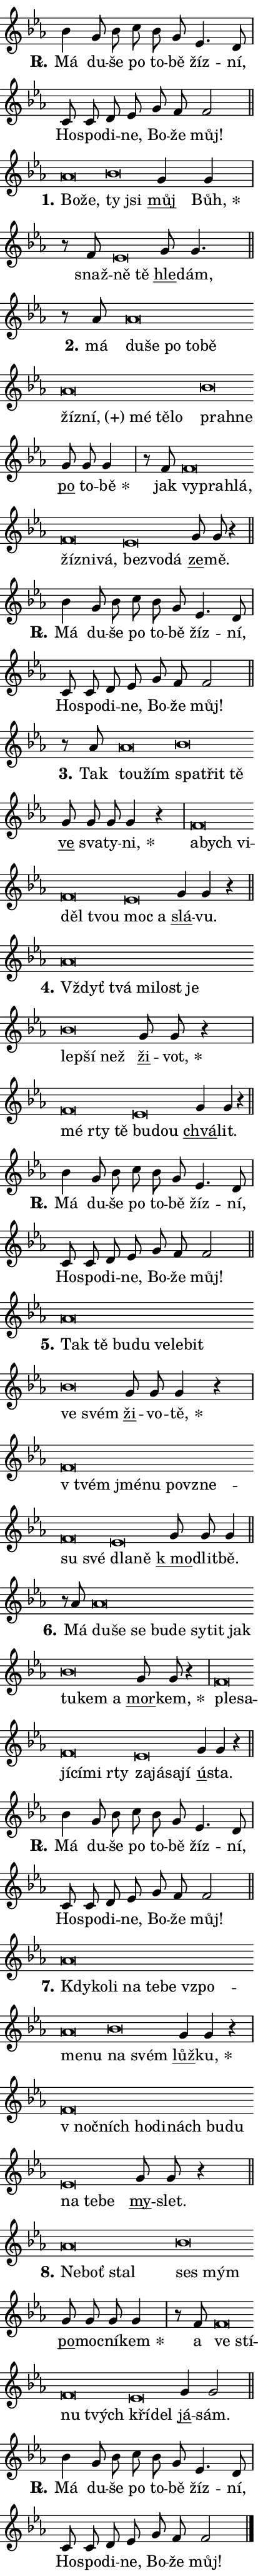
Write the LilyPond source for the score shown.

\version "2.24.0"
\header { tagline = "" }
\paper {
  indent = 0\cm
  top-margin = 0\cm
  right-margin = 0.13\cm % to fit lyric hyphens
  bottom-margin = 0\cm
  left-margin = 0\cm
  paper-width = 7\cm
  page-breaking = #ly:one-page-breaking
  system-system-spacing.basic-distance = #11
  score-system-spacing.basic-distance = #11
  ragged-last = ##f
}


%% Author: Thomas Morley
%% https://lists.gnu.org/archive/html/lilypond-user/2020-05/msg00002.html
#(define (line-position grob)
"Returns position of @var[grob} in current system:
   @code{'start}, if at first time-step
   @code{'end}, if at last time-step
   @code{'middle} otherwise
"
  (let* ((col (ly:item-get-column grob))
         (ln (ly:grob-object col 'left-neighbor))
         (rn (ly:grob-object col 'right-neighbor))
         (col-to-check-left (if (ly:grob? ln) ln col))
         (col-to-check-right (if (ly:grob? rn) rn col))
         (break-dir-left
           (and
             (ly:grob-property col-to-check-left 'non-musical #f)
             (ly:item-break-dir col-to-check-left)))
         (break-dir-right
           (and
             (ly:grob-property col-to-check-right 'non-musical #f)
             (ly:item-break-dir col-to-check-right))))
        (cond ((eqv? 1 break-dir-left) 'start)
              ((eqv? -1 break-dir-right) 'end)
              (else 'middle))))

#(define (tranparent-at-line-position vctor)
  (lambda (grob)
  "Relying on @code{line-position} select the relevant enry from @var{vctor}.
Used to determine transparency,"
    (case (line-position grob)
      ((end) (not (vector-ref vctor 0)))
      ((middle) (not (vector-ref vctor 1)))
      ((start) (not (vector-ref vctor 2))))))

noteHeadBreakVisibility =
#(define-music-function (break-visibility)(vector?)
"Makes @code{NoteHead}s transparent relying on @var{break-visibility}"
#{
  \override NoteHead.transparent =
    #(tranparent-at-line-position break-visibility)
#})

#(define delete-ledgers-for-transparent-note-heads
  (lambda (grob)
    "Reads whether a @code{NoteHead} is transparent.
If so this @code{NoteHead} is removed from @code{'note-heads} from
@var{grob}, which is supposed to be @code{LedgerLineSpanner}.
As a result ledgers are not printed for this @code{NoteHead}"
    (let* ((nhds-array (ly:grob-object grob 'note-heads))
           (nhds-list
             (if (ly:grob-array? nhds-array)
                 (ly:grob-array->list nhds-array)
                 '()))
           ;; Relies on the transparent-property being done before
           ;; Staff.LedgerLineSpanner.after-line-breaking is executed.
           ;; This is fragile ...
           (to-keep
             (remove
               (lambda (nhd)
                 (ly:grob-property nhd 'transparent #f))
               nhds-list)))
      ;; TODO find a better method to iterate over grob-arrays, similiar
      ;; to filter/remove etc for lists
      ;; For now rebuilt from scratch
      (set! (ly:grob-object grob 'note-heads)  '())
      (for-each
        (lambda (nhd)
          (ly:pointer-group-interface::add-grob grob 'note-heads nhd))
        to-keep))))

squashNotes = {
  \override NoteHead.X-extent = #'(-0.2 . 0.2)
  \override NoteHead.Y-extent = #'(-0.75 . 0)
  \override NoteHead.stencil =
    #(lambda (grob)
       (let ((pos (ly:grob-property grob 'staff-position)))
         (begin
           (if (< pos -7) (display "ERROR: Lower brevis then expected\n") (display ""))
           (if (<= pos -6) ly:text-interface::print ly:note-head::print))))
}
unSquashNotes = {
  \revert NoteHead.X-extent
  \revert NoteHead.Y-extent
  \revert NoteHead.stencil
}

hideNotes = \noteHeadBreakVisibility #begin-of-line-visible
unHideNotes = \noteHeadBreakVisibility #all-visible

% work-around for resetting accidentals
% https://lilypond.org/doc/v2.23/Documentation/notation/displaying-rhythms#unmetered-music
cadenzaMeasure = {
  \cadenzaOff
  \partial 1024 s1024
  \cadenzaOn
}

#(define-markup-command (accent layout props text) (markup?)
  "Underline accented syllable"
  (interpret-markup layout props
    #{\markup \override #'(offset . 4.3) \underline { #text }#}))

responsum = \markup \concat {
  "R" \hspace #-1.05 \path #0.1 #'((moveto 0 0.07) (lineto 0.9 0.8)) \hspace #0.05 "."
}

spaceSize = #0.6828661417322834 % exact space size for TeX Gyre Schola

\layout {
  \context {
    \Staff
    \remove "Time_signature_engraver"
    \override LedgerLineSpanner.after-line-breaking = #delete-ledgers-for-transparent-note-heads
  }
  \context {
    \Lyrics {
      \override LyricSpace.minimum-distance = \spaceSize
      \override LyricText.font-name = #"TeX Gyre Schola"
      \override LyricText.font-size = 1
      \override StanzaNumber.font-name = #"TeX Gyre Schola Bold"
      \override StanzaNumber.font-size = 1
    }
  }
  \context {
    \Score 
    \override NoteHead.text =
      #(lambda (grob) 
        (let ((pos (ly:grob-property grob 'staff-position)))
          #{\markup {
            \combine
              \halign #-0.55 \raise #(if (= pos -6) 0 0.5) \override #'(thickness . 2) \draw-line #'(3.2 . 0)
              \musicglyph "noteheads.sM1"
          }#}))
  }
}

% magnetic-lyrics.ily
%
%   written by
%     Jean Abou Samra <jean@abou-samra.fr>
%     Werner Lemberg <wl@gnu.org>
%
%   adapted by
%     Jiri Hon <jiri.hon@gmail.com>
%
% Version 2022-Apr-15

% https://www.mail-archive.com/lilypond-user@gnu.org/msg149350.html

#(define (Left_hyphen_pointer_engraver context)
   "Collect syllable-hyphen-syllable occurrences in lyrics and store
them in properties.  This engraver only looks to the left.  For
example, if the lyrics input is @code{foo -- bar}, it does the
following.

@itemize @bullet
@item
Set the @code{text} property of the @code{LyricHyphen} grob between
@q{foo} and @q{bar} to @code{foo}.

@item
Set the @code{left-hyphen} property of the @code{LyricText} grob with
text @q{foo} to the @code{LyricHyphen} grob between @q{foo} and
@q{bar}.
@end itemize

Use this auxiliary engraver in combination with the
@code{lyric-@/text::@/apply-@/magnetic-@/offset!} hook."
   (let ((hyphen #f)
         (text #f))
     (make-engraver
      (acknowledgers
       ((lyric-syllable-interface engraver grob source-engraver)
        (set! text grob)))
      (end-acknowledgers
       ((lyric-hyphen-interface engraver grob source-engraver)
        ;(when (not (grob::has-interface grob 'lyric-space-interface))
          (set! hyphen grob)));)
      ((stop-translation-timestep engraver)
       (when (and text hyphen)
         (ly:grob-set-object! text 'left-hyphen hyphen))
       (set! text #f)
       (set! hyphen #f)))))

#(define (lyric-text::apply-magnetic-offset! grob)
   "If the space between two syllables is less than the value in
property @code{LyricText@/.details@/.squash-threshold}, move the right
syllable to the left so that it gets concatenated with the left
syllable.

Use this function as a hook for
@code{LyricText@/.after-@/line-@/breaking} if the
@code{Left_@/hyphen_@/pointer_@/engraver} is active."
   (let ((hyphen (ly:grob-object grob 'left-hyphen #f)))
     (when hyphen
       (let ((left-text (ly:spanner-bound hyphen LEFT)))
         (when (grob::has-interface left-text 'lyric-syllable-interface)
           (let* ((common (ly:grob-common-refpoint grob left-text X))
                  (this-x-ext (ly:grob-extent grob common X))
                  (left-x-ext
                   (begin
                     ;; Trigger magnetism for left-text.
                     (ly:grob-property left-text 'after-line-breaking)
                     (ly:grob-extent left-text common X)))
                  ;; `delta` is the gap width between two syllables.
                  (delta (- (interval-start this-x-ext)
                            (interval-end left-x-ext)))
                  (details (ly:grob-property grob 'details))
                  (threshold (assoc-get 'squash-threshold details 0.2)))
             (when (< delta threshold)
               (let* (;; We have to manipulate the input text so that
                      ;; ligatures crossing syllable boundaries are not
                      ;; disabled.  For languages based on the Latin
                      ;; script this is essentially a beautification.
                      ;; However, for non-Western scripts it can be a
                      ;; necessity.
                      (lt (ly:grob-property left-text 'text))
                      (rt (ly:grob-property grob 'text))
                      (is-space (grob::has-interface hyphen 'lyric-space-interface))
                      (space (if is-space " " ""))
                      (extra-delta (if is-space spaceSize 0))
                      ;; Append new syllable.
                      (ltrt-space (if (and (string? lt) (string? rt))
                                (string-append lt space rt)
                                (make-concat-markup (list lt space rt))))
                      ;; Right-align `ltrt` to the right side.
                      (ltrt-space-markup (grob-interpret-markup
                               grob
                               (make-translate-markup
                                (cons (interval-length this-x-ext) 0)
                                (make-right-align-markup ltrt-space)))))
                 (begin
                   ;; Don't print `left-text`.
                   (ly:grob-set-property! left-text 'stencil #f)
                   ;; Set text and stencil (which holds all collected
                   ;; syllables so far) and shift it to the left.
                   (ly:grob-set-property! grob 'text ltrt-space)
                   (ly:grob-set-property! grob 'stencil ltrt-space-markup)
                   (ly:grob-translate-axis! grob (- (- delta extra-delta)) X))))))))))


#(define (lyric-hyphen::displace-bounds-first grob)
   ;; Make very sure this callback isn't triggered too early.
   (let ((left (ly:spanner-bound grob LEFT))
         (right (ly:spanner-bound grob RIGHT)))
     (ly:grob-property left 'after-line-breaking)
     (ly:grob-property right 'after-line-breaking)
     (ly:lyric-hyphen::print grob)))

squashThreshold = #0.4

\layout {
  \context {
    \Lyrics
    \consists #Left_hyphen_pointer_engraver
    \override LyricText.after-line-breaking =
      #lyric-text::apply-magnetic-offset!
    \override LyricHyphen.stencil = #lyric-hyphen::displace-bounds-first
    \override LyricText.details.squash-threshold = \squashThreshold
    \override LyricHyphen.minimum-distance = 0
    \override LyricHyphen.minimum-length = \squashThreshold
  }
}

squashText = \override LyricText.details.squash-threshold = 9999
unSquashText = \override LyricText.details.squash-threshold = \squashThreshold

leftText = \override LyricText.self-alignment-X = #LEFT
unLeftText = \revert LyricText.self-alignment-X

starOffset = #(lambda (grob) 
                (let ((x_offset (ly:self-alignment-interface::aligned-on-x-parent grob)))
                  (if (= x_offset 0) 0 (+ x_offset 1.2))))

star = #(define-music-function (syllable)(string?)
"Append star separator at the end of a syllable"
#{
  \once \override LyricText.X-offset = #starOffset
  \lyricmode { \markup {
    #syllable
    \override #'((font-name . "TeX Gyre Schola Bold")) \hspace #0.2 \lower #0.65 \larger "*"
  } }
#})

starAccent = #(define-music-function (syllable)(string?)
"Append star separator at the end of a syllable and make accent"
#{
  \once \override LyricText.X-offset = #starOffset
  \lyricmode { \markup {
    \accent #syllable
    \override #'((font-name . "TeX Gyre Schola Bold")) \hspace #0.2 \lower #0.65 \larger "*"
  } }
#})

breath = #(define-music-function (syllable)(string?)
"Append breathing indicator at the end of a syllable"
#{
  \lyricmode { \markup { #syllable "+" } }
#})

optionalBreath = #(define-music-function (syllable)(string?)
"Append optional breathing indicator at the end of a syllable"
#{
  \lyricmode { \markup { #syllable "(+)" } }
#})


\score {
    <<
        \new Voice = "melody" { \cadenzaOn \key es \major \relative { bes'4 g8 bes c bes g es4. d8 \cadenzaMeasure \bar "|" c8 c d es g f f2 \cadenzaMeasure \bar "||" \break } }
        \new Lyrics \lyricsto "melody" { \lyricmode { \set stanza = \responsum
Má du -- še po to -- bě žíz -- ní, Ho -- spo -- di -- ne, Bo -- že můj! } }
    >>
    \layout {}
}

\score {
    <<
        \new Voice = "melody" { \cadenzaOn \key es \major \relative { \squashNotes as'\breve*1/16 \hideNotes \breve*1/16 \bar "" \unHideNotes \unSquashNotes \squashNotes bes\breve*1/16 \hideNotes \breve*1/16 \bar "" \unHideNotes \unSquashNotes \bar "" g4 g \cadenzaMeasure \bar "|" r8 f \squashNotes es\breve*1/16 \hideNotes \breve*1/16 \bar "" \unHideNotes \unSquashNotes \bar "" g8 g4. \cadenzaMeasure \bar "||" \break } }
        \new Lyrics \lyricsto "melody" { \lyricmode { \set stanza = "1."
\leftText Bo -- \squashText že, \unSquashText ty \squashText jsi \unLeftText \unSquashText \markup \accent můj \star Bůh, snaž -- \leftText ně \squashText tě \unLeftText \unSquashText \markup \accent hle -- dám, } }
    >>
    \layout {}
}

\score {
    <<
        \new Voice = "melody" { \cadenzaOn \key es \major \relative { r8 as'8 \squashNotes as\breve*1/16 \hideNotes \breve*1/16 \bar "" \breve*1/16 \bar "" \breve*1/16 \bar "" \breve*1/16 \bar "" \breve*1/16 \bar "" \breve*1/16 \bar "" \breve*1/16 \bar "" \breve*1/16 \breve*1/16 \bar "" \unHideNotes \unSquashNotes \squashNotes bes\breve*1/16 \hideNotes \breve*1/16 \bar "" \unHideNotes \unSquashNotes \bar "" g8 g g4 \cadenzaMeasure \bar "|" r8 f8 \squashNotes f\breve*1/16 \hideNotes \breve*1/16 \bar "" \breve*1/16 \bar "" \breve*1/16 \bar "" \breve*1/16 \breve*1/16 \bar "" \unHideNotes \unSquashNotes \squashNotes es\breve*1/16 \hideNotes \breve*1/16 \breve*1/16 \bar "" \unHideNotes \unSquashNotes \bar "" g8 g r4 \cadenzaMeasure \bar "||" \break } }
        \new Lyrics \lyricsto "melody" { \lyricmode { \set stanza = "2."
má \leftText du -- \squashText še po to -- bě žíz -- \optionalBreath ní, mé tě -- lo \unSquashText pra -- \squashText hne \unLeftText \unSquashText \markup \accent po to -- \star bě jak \leftText vy -- \squashText pra -- hlá, žíz -- ni -- vá, \unSquashText bez -- \squashText vo -- dá \unLeftText \unSquashText \markup \accent ze -- mě. } }
    >>
    \layout {}
}

\score {
    <<
        \new Voice = "melody" { \cadenzaOn \key es \major \relative { bes'4 g8 bes c bes g es4. d8 \cadenzaMeasure \bar "|" c8 c d es g f f2 \cadenzaMeasure \bar "||" \break } }
        \new Lyrics \lyricsto "melody" { \lyricmode { \set stanza = \responsum
Má du -- še po to -- bě žíz -- ní, Ho -- spo -- di -- ne, Bo -- že můj! } }
    >>
    \layout {}
}

\score {
    <<
        \new Voice = "melody" { \cadenzaOn \key es \major \relative { r8 as'8 \squashNotes as\breve*1/16 \hideNotes \breve*1/16 \bar "" \unHideNotes \unSquashNotes \squashNotes bes\breve*1/16 \hideNotes \breve*1/16 \breve*1/16 \bar "" \unHideNotes \unSquashNotes \bar "" g8 g g g4 r \cadenzaMeasure \bar "|" \squashNotes f\breve*1/16 \hideNotes \breve*1/16 \bar "" \breve*1/16 \bar "" \breve*1/16 \breve*1/16 \bar "" \unHideNotes \unSquashNotes \squashNotes es\breve*1/16 \hideNotes \breve*1/16 \bar "" \unHideNotes \unSquashNotes \bar "" g4 g r \cadenzaMeasure \bar "||" \break } }
        \new Lyrics \lyricsto "melody" { \lyricmode { \set stanza = "3."
Tak \leftText tou -- \squashText žím \unSquashText spa -- \squashText třit tě \unLeftText \unSquashText \markup \accent ve sva -- ty -- \star ni, \leftText a -- \squashText bych vi -- děl tvou \unSquashText moc \squashText a \unLeftText \unSquashText \markup \accent slá -- vu. } }
    >>
    \layout {}
}

\score {
    <<
        \new Voice = "melody" { \cadenzaOn \key es \major \relative { \squashNotes as'\breve*1/16 \hideNotes \breve*1/16 \bar "" \breve*1/16 \bar "" \breve*1/16 \breve*1/16 \bar "" \unHideNotes \unSquashNotes \squashNotes bes\breve*1/16 \hideNotes \breve*1/16 \breve*1/16 \bar "" \unHideNotes \unSquashNotes \bar "" g8 g r4 \cadenzaMeasure \bar "|" \squashNotes f\breve*1/16 \hideNotes \breve*1/16 \breve*1/16 \bar "" \unHideNotes \unSquashNotes \squashNotes es\breve*1/16 \hideNotes \breve*1/16 \bar "" \unHideNotes \unSquashNotes \bar "" g4 g r \cadenzaMeasure \bar "||" \break } }
        \new Lyrics \lyricsto "melody" { \lyricmode { \set stanza = "4."
\leftText Vždyť \squashText tvá mi -- lost je \unSquashText lep -- \squashText ší než \unLeftText \unSquashText \markup \accent ži -- \star vot, \leftText mé \squashText rty tě \unSquashText bu -- \squashText dou \unLeftText \unSquashText \markup \accent chvá -- lit. } }
    >>
    \layout {}
}

\score {
    <<
        \new Voice = "melody" { \cadenzaOn \key es \major \relative { bes'4 g8 bes c bes g es4. d8 \cadenzaMeasure \bar "|" c8 c d es g f f2 \cadenzaMeasure \bar "||" \break } }
        \new Lyrics \lyricsto "melody" { \lyricmode { \set stanza = \responsum
Má du -- še po to -- bě žíz -- ní, Ho -- spo -- di -- ne, Bo -- že můj! } }
    >>
    \layout {}
}

\score {
    <<
        \new Voice = "melody" { \cadenzaOn \key es \major \relative { \squashNotes as'\breve*1/16 \hideNotes \breve*1/16 \bar "" \breve*1/16 \bar "" \breve*1/16 \bar "" \breve*1/16 \bar "" \breve*1/16 \breve*1/16 \bar "" \unHideNotes \unSquashNotes \squashNotes bes\breve*1/16 \hideNotes \breve*1/16 \bar "" \unHideNotes \unSquashNotes \bar "" g8 g g4 r \cadenzaMeasure \bar "|" \squashNotes f\breve*1/16 \hideNotes \breve*1/16 \bar "" \breve*1/16 \bar "" \breve*1/16 \bar "" \breve*1/16 \bar "" \breve*1/16 \breve*1/16 \bar "" \unHideNotes \unSquashNotes \squashNotes es\breve*1/16 \hideNotes \breve*1/16 \bar "" \unHideNotes \unSquashNotes \bar "" g8 g g4 \cadenzaMeasure \bar "||" \break } }
        \new Lyrics \lyricsto "melody" { \lyricmode { \set stanza = "5."
\leftText Tak \squashText tě bu -- du ve -- le -- bit \unSquashText ve \squashText svém \unLeftText \unSquashText \markup \accent ži -- vo -- \star tě, \leftText "v tvém" \squashText jmé -- nu po -- vzne -- su své \unSquashText dla -- \squashText ně \unLeftText \unSquashText \markup \accent "k mo" -- dlit -- bě. } }
    >>
    \layout {}
}

\score {
    <<
        \new Voice = "melody" { \cadenzaOn \key es \major \relative { r8 as'8 \squashNotes as\breve*1/16 \hideNotes \breve*1/16 \bar "" \breve*1/16 \bar "" \breve*1/16 \bar "" \breve*1/16 \bar "" \breve*1/16 \bar "" \breve*1/16 \breve*1/16 \bar "" \unHideNotes \unSquashNotes \squashNotes bes\breve*1/16 \hideNotes \breve*1/16 \breve*1/16 \bar "" \unHideNotes \unSquashNotes \bar "" g8 g r4 \cadenzaMeasure \bar "|" \squashNotes f\breve*1/16 \hideNotes \breve*1/16 \bar "" \breve*1/16 \bar "" \breve*1/16 \bar "" \breve*1/16 \breve*1/16 \bar "" \unHideNotes \unSquashNotes \squashNotes es\breve*1/16 \hideNotes \breve*1/16 \bar "" \breve*1/16 \breve*1/16 \bar "" \unHideNotes \unSquashNotes \bar "" g4 g r \cadenzaMeasure \bar "||" \break } }
        \new Lyrics \lyricsto "melody" { \lyricmode { \set stanza = "6."
Má \leftText du -- \squashText še se bu -- de sy -- tit jak \unSquashText tu -- \squashText kem a \unLeftText \unSquashText \markup \accent mor -- \star kem, \leftText ple -- \squashText sa -- jí -- cí -- mi rty \unSquashText za -- \squashText já -- sa -- jí \unLeftText \unSquashText \markup \accent ú -- sta. } }
    >>
    \layout {}
}

\score {
    <<
        \new Voice = "melody" { \cadenzaOn \key es \major \relative { bes'4 g8 bes c bes g es4. d8 \cadenzaMeasure \bar "|" c8 c d es g f f2 \cadenzaMeasure \bar "||" \break } }
        \new Lyrics \lyricsto "melody" { \lyricmode { \set stanza = \responsum
Má du -- še po to -- bě žíz -- ní, Ho -- spo -- di -- ne, Bo -- že můj! } }
    >>
    \layout {}
}

\score {
    <<
        \new Voice = "melody" { \cadenzaOn \key es \major \relative { \squashNotes as'\breve*1/16 \hideNotes \breve*1/16 \bar "" \breve*1/16 \bar "" \breve*1/16 \bar "" \breve*1/16 \bar "" \breve*1/16 \bar "" \breve*1/16 \bar "" \breve*1/16 \breve*1/16 \bar "" \unHideNotes \unSquashNotes \squashNotes bes\breve*1/16 \hideNotes \breve*1/16 \bar "" \unHideNotes \unSquashNotes \bar "" g4 g r \cadenzaMeasure \bar "|" \squashNotes f\breve*1/16 \hideNotes \breve*1/16 \bar "" \breve*1/16 \bar "" \breve*1/16 \bar "" \breve*1/16 \bar "" \breve*1/16 \breve*1/16 \bar "" \unHideNotes \unSquashNotes \squashNotes es\breve*1/16 \hideNotes \breve*1/16 \breve*1/16 \bar "" \unHideNotes \unSquashNotes \bar "" g8 g r4 \cadenzaMeasure \bar "||" \break } }
        \new Lyrics \lyricsto "melody" { \lyricmode { \set stanza = "7."
\leftText Kdy -- \squashText ko -- li na te -- be vzpo -- me -- nu \unSquashText na \squashText svém \unLeftText \unSquashText \markup \accent lůž -- \star ku, \leftText "v noč" -- \squashText ních ho -- di -- nách bu -- du \unSquashText na \squashText te -- be \unLeftText \unSquashText \markup \accent my -- slet. } }
    >>
    \layout {}
}

\score {
    <<
        \new Voice = "melody" { \cadenzaOn \key es \major \relative { \squashNotes as'\breve*1/16 \hideNotes \breve*1/16 \breve*1/16 \bar "" \unHideNotes \unSquashNotes \squashNotes bes\breve*1/16 \hideNotes \breve*1/16 \bar "" \unHideNotes \unSquashNotes \bar "" g8 g g g4 \cadenzaMeasure \bar "|" r8 f8 \squashNotes f\breve*1/16 \hideNotes \breve*1/16 \bar "" \breve*1/16 \breve*1/16 \bar "" \unHideNotes \unSquashNotes \squashNotes es\breve*1/16 \hideNotes \breve*1/16 \bar "" \unHideNotes \unSquashNotes \bar "" g4 g2 \cadenzaMeasure \bar "||" \break } }
        \new Lyrics \lyricsto "melody" { \lyricmode { \set stanza = "8."
\leftText Ne -- \squashText boť stal \unSquashText ses \squashText mým \unLeftText \unSquashText \markup \accent po -- moc -- ní -- \star kem a \leftText ve \squashText stí -- nu tvých \unSquashText kří -- \squashText del \unLeftText \unSquashText \markup \accent já -- sám. } }
    >>
    \layout {}
}

\score {
    <<
        \new Voice = "melody" { \cadenzaOn \key es \major \relative { bes'4 g8 bes c bes g es4. d8 \cadenzaMeasure \bar "|" c8 c d es g f f2 \cadenzaMeasure \bar "||" \break } \bar "|." }
        \new Lyrics \lyricsto "melody" { \lyricmode { \set stanza = \responsum
Má du -- še po to -- bě žíz -- ní, Ho -- spo -- di -- ne, Bo -- že můj! } }
    >>
    \layout {}
}
